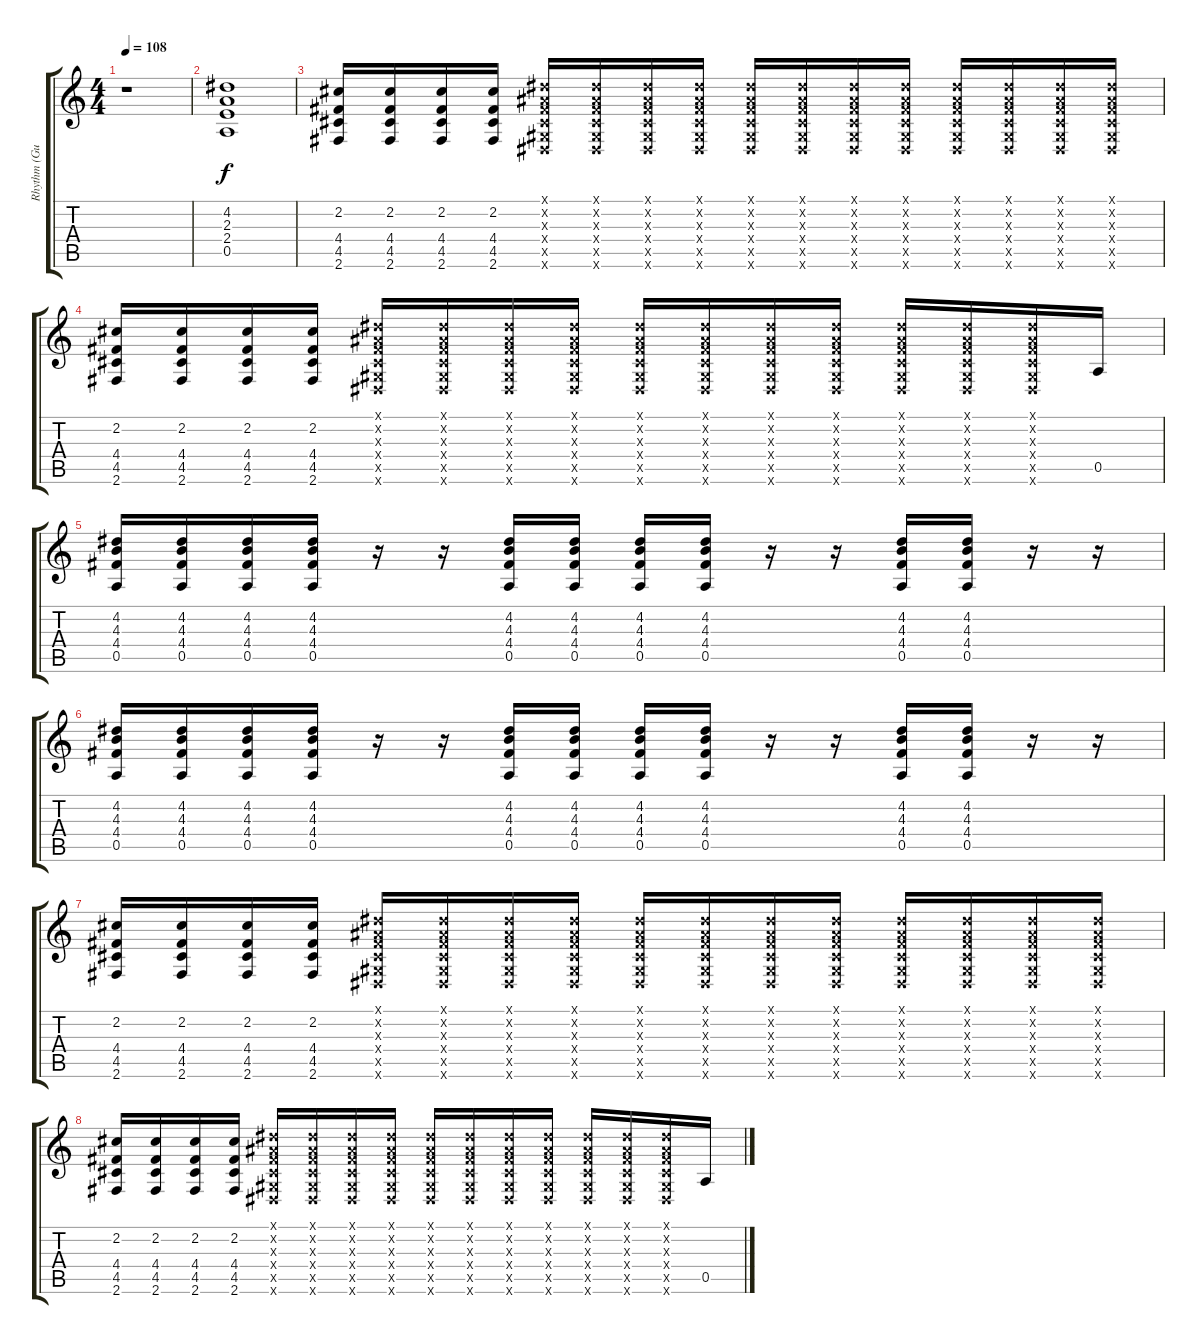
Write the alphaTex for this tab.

\track ("Rhythm (Guitar 1)" "Rhythm (Gu") {instrument overdrivenguitar}
\staff {score tabs}
\tuning (E4 B3 G3 D3 A2 E2) {hide}
\ts (4 4)
\tempo 108
\clef g2
\ks c
r.1{dy f instrument overdrivenguitar} |
(4.2 2.3 2.4 0.5).1 |
(2.2 4.4 4.5 2.6).16 (2.2 4.4 4.5 2.6).16 (2.2 4.4 4.5 2.6).16 (2.2 4.4 4.5 2.6).16 (-1.1{x} -1.2{x} -1.3{x} -1.4{x} -1.5{x} -1.6{x}).16 (-1.1{x} -1.2{x} -1.3{x} -1.4{x} -1.5{x} -1.6{x}).16 (-1.1{x} -1.2{x} -1.3{x} -1.4{x} -1.5{x} -1.6{x}).16 (-1.1{x} -1.2{x} -1.3{x} -1.4{x} -1.5{x} -1.6{x}).16 (-1.1{x} -1.2{x} -1.3{x} -1.4{x} -1.5{x} -1.6{x}).16 (-1.1{x} -1.2{x} -1.3{x} -1.4{x} -1.5{x} -1.6{x}).16 (-1.1{x} -1.2{x} -1.3{x} -1.4{x} -1.5{x} -1.6{x}).16 (-1.1{x} -1.2{x} -1.3{x} -1.4{x} -1.5{x} -1.6{x}).16 (-1.1{x} -1.2{x} -1.3{x} -1.4{x} -1.5{x} -1.6{x}).16 (-1.1{x} -1.2{x} -1.3{x} -1.4{x} -1.5{x} -1.6{x}).16 (-1.1{x} -1.2{x} -1.3{x} -1.4{x} -1.5{x} -1.6{x}).16 (-1.1{x} -1.2{x} -1.3{x} -1.4{x} -1.5{x} -1.6{x}).16 |
(2.2 4.4 4.5 2.6).16 (2.2 4.4 4.5 2.6).16 (2.2 4.4 4.5 2.6).16 (2.2 4.4 4.5 2.6).16 (-1.1{x} -1.2{x} -1.3{x} -1.4{x} -1.5{x} -1.6{x}).16 (-1.1{x} -1.2{x} -1.3{x} -1.4{x} -1.5{x} -1.6{x}).16 (-1.1{x} -1.2{x} -1.3{x} -1.4{x} -1.5{x} -1.6{x}).16 (-1.1{x} -1.2{x} -1.3{x} -1.4{x} -1.5{x} -1.6{x}).16 (-1.1{x} -1.2{x} -1.3{x} -1.4{x} -1.5{x} -1.6{x}).16 (-1.1{x} -1.2{x} -1.3{x} -1.4{x} -1.5{x} -1.6{x}).16 (-1.1{x} -1.2{x} -1.3{x} -1.4{x} -1.5{x} -1.6{x}).16 (-1.1{x} -1.2{x} -1.3{x} -1.4{x} -1.5{x} -1.6{x}).16 (-1.1{x} -1.2{x} -1.3{x} -1.4{x} -1.5{x} -1.6{x}).16 (-1.1{x} -1.2{x} -1.3{x} -1.4{x} -1.5{x} -1.6{x}).16 (-1.1{x} -1.2{x} -1.3{x} -1.4{x} -1.5{x} -1.6{x}).16 0.5.16 |
(4.2 4.3 4.4 0.5).16 (4.2 4.3 4.4 0.5).16 (4.2 4.3 4.4 0.5).16 (4.2 4.3 4.4 0.5).16 r.16 r.16 (4.2 4.3 4.4 0.5).16 (4.2 4.3 4.4 0.5).16 (4.2 4.3 4.4 0.5).16 (4.2 4.3 4.4 0.5).16 r.16 r.16 (4.2 4.3 4.4 0.5).16 (4.2 4.3 4.4 0.5).16 r.16 r.16 |
(4.2 4.3 4.4 0.5).16 (4.2 4.3 4.4 0.5).16 (4.2 4.3 4.4 0.5).16 (4.2 4.3 4.4 0.5).16 r.16 r.16 (4.2 4.3 4.4 0.5).16 (4.2 4.3 4.4 0.5).16 (4.2 4.3 4.4 0.5).16 (4.2 4.3 4.4 0.5).16 r.16 r.16 (4.2 4.3 4.4 0.5).16 (4.2 4.3 4.4 0.5).16 r.16 r.16 |
(2.2 4.4 4.5 2.6).16 (2.2 4.4 4.5 2.6).16 (2.2 4.4 4.5 2.6).16 (2.2 4.4 4.5 2.6).16 (-1.1{x} -1.2{x} -1.3{x} -1.4{x} -1.5{x} -1.6{x}).16 (-1.1{x} -1.2{x} -1.3{x} -1.4{x} -1.5{x} -1.6{x}).16 (-1.1{x} -1.2{x} -1.3{x} -1.4{x} -1.5{x} -1.6{x}).16 (-1.1{x} -1.2{x} -1.3{x} -1.4{x} -1.5{x} -1.6{x}).16 (-1.1{x} -1.2{x} -1.3{x} -1.4{x} -1.5{x} -1.6{x}).16 (-1.1{x} -1.2{x} -1.3{x} -1.4{x} -1.5{x} -1.6{x}).16 (-1.1{x} -1.2{x} -1.3{x} -1.4{x} -1.5{x} -1.6{x}).16 (-1.1{x} -1.2{x} -1.3{x} -1.4{x} -1.5{x} -1.6{x}).16 (-1.1{x} -1.2{x} -1.3{x} -1.4{x} -1.5{x} -1.6{x}).16 (-1.1{x} -1.2{x} -1.3{x} -1.4{x} -1.5{x} -1.6{x}).16 (-1.1{x} -1.2{x} -1.3{x} -1.4{x} -1.5{x} -1.6{x}).16 (-1.1{x} -1.2{x} -1.3{x} -1.4{x} -1.5{x} -1.6{x}).16 |
(2.2 4.4 4.5 2.6).16 (2.2 4.4 4.5 2.6).16 (2.2 4.4 4.5 2.6).16 (2.2 4.4 4.5 2.6).16 (-1.1{x} -1.2{x} -1.3{x} -1.4{x} -1.5{x} -1.6{x}).16 (-1.1{x} -1.2{x} -1.3{x} -1.4{x} -1.5{x} -1.6{x}).16 (-1.1{x} -1.2{x} -1.3{x} -1.4{x} -1.5{x} -1.6{x}).16 (-1.1{x} -1.2{x} -1.3{x} -1.4{x} -1.5{x} -1.6{x}).16 (-1.1{x} -1.2{x} -1.3{x} -1.4{x} -1.5{x} -1.6{x}).16 (-1.1{x} -1.2{x} -1.3{x} -1.4{x} -1.5{x} -1.6{x}).16 (-1.1{x} -1.2{x} -1.3{x} -1.4{x} -1.5{x} -1.6{x}).16 (-1.1{x} -1.2{x} -1.3{x} -1.4{x} -1.5{x} -1.6{x}).16 (-1.1{x} -1.2{x} -1.3{x} -1.4{x} -1.5{x} -1.6{x}).16 (-1.1{x} -1.2{x} -1.3{x} -1.4{x} -1.5{x} -1.6{x}).16 (-1.1{x} -1.2{x} -1.3{x} -1.4{x} -1.5{x} -1.6{x}).16 0.5.16
